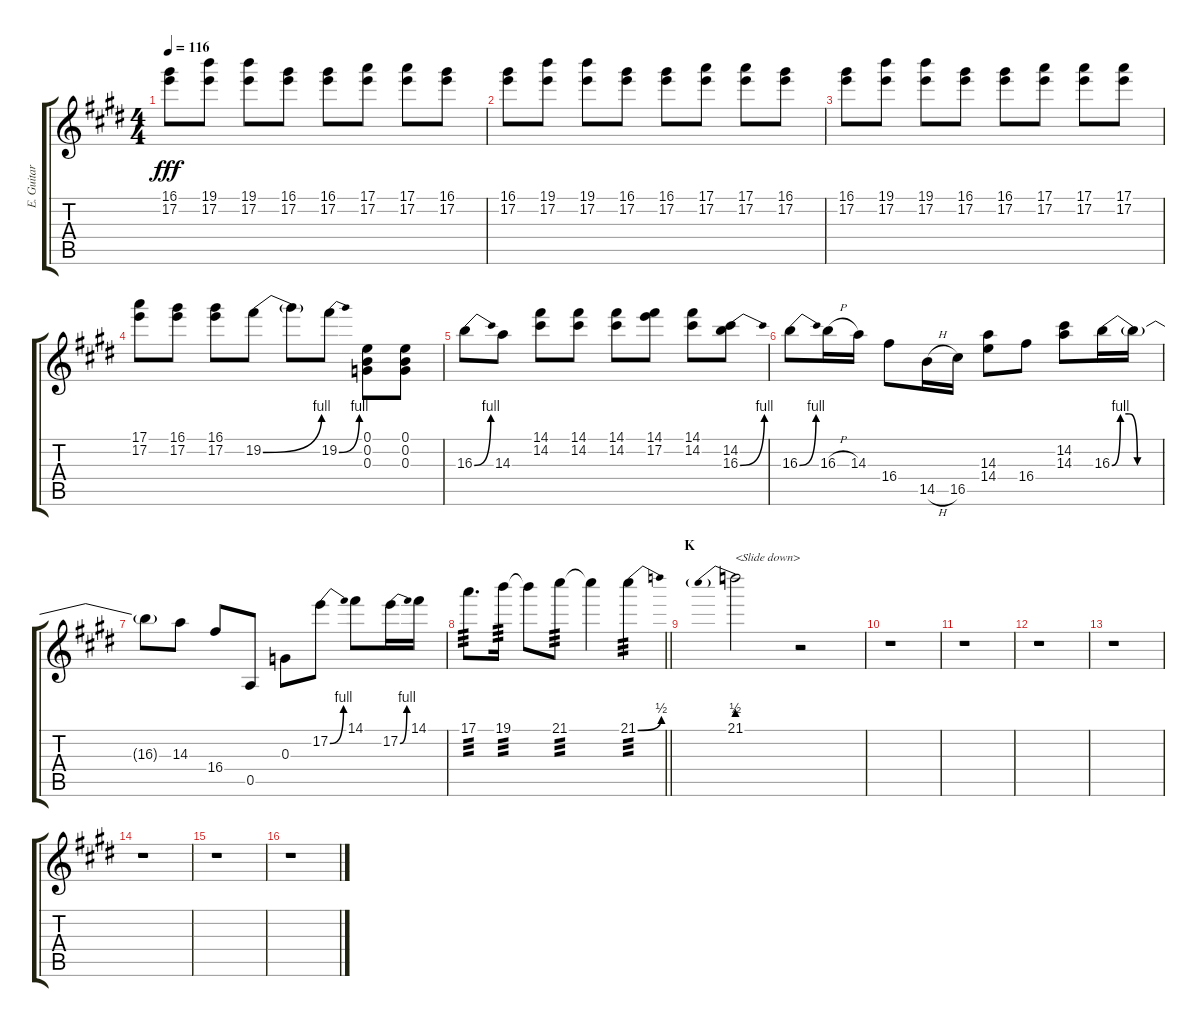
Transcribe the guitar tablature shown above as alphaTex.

\track ("E. Guitar I" "E. Guitar ") {instrument overdrivenguitar}
\staff {score tabs}
\tuning (E4 B3 G3 D3 A2 E2) {hide}
\ts (4 4)
\tempo 116
\clef g2
\ks e
(16.1 17.2).8{dy fff} (19.1 17.2).8 (19.1 17.2).8 (16.1 17.2).8 (16.1 17.2).8 (17.1 17.2).8 (17.1 17.2).8 (16.1 17.2).8 |
(16.1 17.2).8 (19.1 17.2).8 (19.1 17.2).8 (16.1 17.2).8 (16.1 17.2).8 (17.1 17.2).8 (17.1 17.2).8 (16.1 17.2).8 |
(16.1 17.2).8 (19.1 17.2).8 (19.1 17.2).8 (16.1 17.2).8 (16.1 17.2).8 (17.1 17.2).8 (17.1 17.2).8 (17.1 17.2).8 |
(17.1 17.2).8 (16.1 17.2).8 (16.1 17.2).8 19.2{be (bend 0 0 60 4)}.8 19.2{t}.8 19.2{be (bend 0 0 60 4)}.8 (0.1 0.2 0.3).8 (0.1 0.2 0.3).8 |
16.3{be (bend 0 0 60 4)}.8 14.3.8 (14.1 14.2).8 (14.1 14.2).8 (14.1 14.2).8 (14.1 17.2).8 (14.1 14.2).8 (14.2 16.3{be (bend 0 0 60 4)}).8 |
16.3{be (bend 0 0 60 4)}.8 16.3{h}.16 14.3.16 16.4.8 14.5{h}.16 16.5.16 (14.3 14.4).8 16.4.8 (14.2 14.3).8 16.3{be (custom 0 0 10 4 20 4 30 0 60 0)}.16 16.3{t}.16 |
16.3{t}.8 14.3.8 16.4.8 0.5.8 0.3.8 17.2{be (bend 0 0 60 4)}.8 14.1.8 17.2{be (bend 0 0 60 4)}.16 14.1.16 |
\barLineRight lightlight
17.1.8{d tp 3} 19.1.16{tp 3} 19.1{t}.8 21.1.8{tp 3} 21.1{t}.4 21.1{be (bend 0 0 60 2)}.4{tp 3} |
\section ("" "K")
21.1{be (prebend 0 2 60 2)}.2{txt "<Slide down>"} r.2 |
r.1 |
r.1 |
r.1 |
r.1 |
r.1 |
r.1 |
r.1
